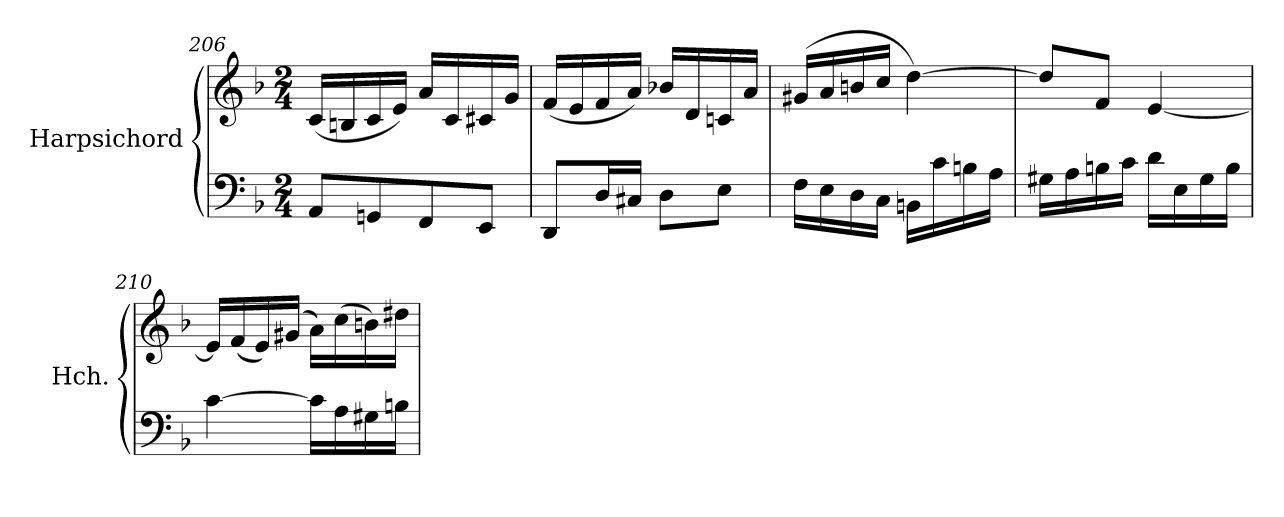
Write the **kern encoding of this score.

**kern	**kern
*part1	*part1
*staff2	*staff1
*I"Harpsichord	*
*I'Hch.	*
!!LO:LB:g=z
*clefF4	*clefG2
*k[b-]	*k[b-]
*M2/4	*M2/4
=206	=206
8AA/L	(16c/LL
.	16Bn/
8GGn/	16c/
.	16e/JJ)
8FF/	16a/LL
.	16c/
8EE/J	16c#X/
.	16g/JJ
=207	=207
8DD/L	(16f/LL
.	16e/
16D/L	16f/
16C#X/JJ	16a/JJ)
8D\L	16b-X/LL
.	16d/
8E\J	16cn/
.	16a/JJ
=208	=208
16F\LL	(16g#X/LL
16E\	16a/
16D\	16bn/
16C\JJ	16cc/JJ
16BBn\LL	[4dd\)
16c\	.
16Bn\	.
16A\JJ	.
=209	=209
16G#X\LL	8dd/L]
16A\	.
16Bn\	8f/J
16c\JJ	.
16d\LL	[4e/
16E\	.
16G#\	.
16B\JJ	.
=210	=210
[4c\	16e/LL]
.	(16f/
.	16e/)
.	(16g#X/JJ
16c\LL]	16a\LL)
16A\	(16cc\
16G#X\	16bn\)
16Bn\JJ	16dd#X\JJ
=	=
*-	*-
